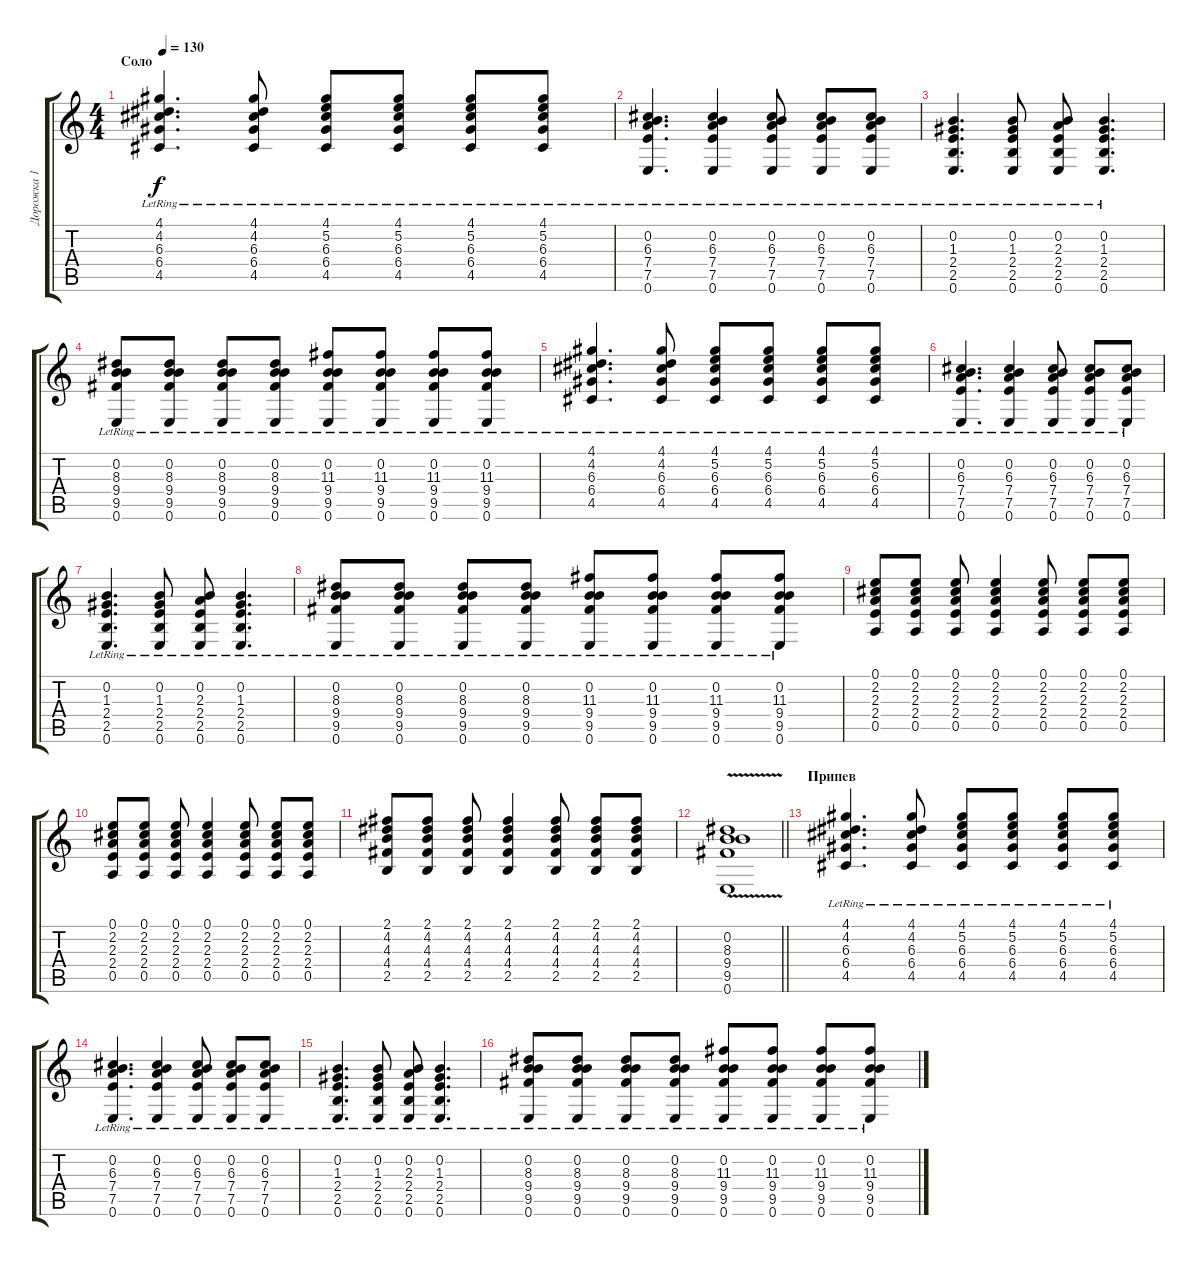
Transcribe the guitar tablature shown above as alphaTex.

\track ("Дорожка 1" "Дорожка 1") {instrument acousticguitarnylon}
\staff {score tabs}
\tuning (E4 B3 G3 D3 A2 E2) {hide}
\ts (4 4)
\section ("" "Соло")
\tempo 130
\clef g2
\ks c
(4.1{lr} 4.2{lr} 6.3{lr} 6.4{lr} 4.5{lr}).4{d dy f} (4.1{lr} 4.2{lr} 6.3{lr} 6.4{lr} 4.5{lr}).8 (4.1{lr} 5.2{lr} 6.3{lr} 6.4{lr} 4.5{lr}).8 (4.1{lr} 5.2{lr} 6.3{lr} 6.4{lr} 4.5{lr}).8 (4.1{lr} 5.2{lr} 6.3{lr} 6.4{lr} 4.5{lr}).8 (4.1{lr} 5.2{lr} 6.3{lr} 6.4{lr} 4.5{lr}).8 |
(0.2{lr} 6.3{lr} 7.4{lr} 7.5{lr} 0.6{lr}).4{d} (0.2{lr} 6.3{lr} 7.4{lr} 7.5{lr} 0.6{lr}).4 (0.2{lr} 6.3{lr} 7.4{lr} 7.5{lr} 0.6{lr}).8 (0.2{lr} 6.3{lr} 7.4{lr} 7.5{lr} 0.6{lr}).8 (0.2{lr} 6.3{lr} 7.4{lr} 7.5{lr} 0.6{lr}).8 |
(0.2{lr} 1.3{lr} 2.4{lr} 2.5{lr} 0.6{lr}).4{d} (0.2{lr} 1.3{lr} 2.4{lr} 2.5{lr} 0.6{lr}).8 (0.2{lr} 2.3{lr} 2.4{lr} 2.5{lr} 0.6{lr}).8 (0.2{lr} 1.3{lr} 2.4{lr} 2.5{lr} 0.6{lr}).4{d} |
(0.2{lr} 8.3{lr} 9.4{lr} 9.5{lr} 0.6{lr}).8 (0.2{lr} 8.3{lr} 9.4{lr} 9.5{lr} 0.6{lr}).8 (0.2{lr} 8.3{lr} 9.4{lr} 9.5{lr} 0.6{lr}).8 (0.2{lr} 8.3{lr} 9.4{lr} 9.5{lr} 0.6{lr}).8 (0.2{lr} 11.3{lr} 9.4{lr} 9.5{lr} 0.6{lr}).8 (0.2{lr} 11.3{lr} 9.4{lr} 9.5{lr} 0.6{lr}).8 (0.2{lr} 11.3{lr} 9.4{lr} 9.5{lr} 0.6{lr}).8 (0.2{lr} 11.3{lr} 9.4{lr} 9.5{lr} 0.6{lr}).8 |
(4.1{lr} 4.2{lr} 6.3{lr} 6.4{lr} 4.5{lr}).4{d} (4.1{lr} 4.2{lr} 6.3{lr} 6.4{lr} 4.5{lr}).8 (4.1{lr} 5.2{lr} 6.3{lr} 6.4{lr} 4.5{lr}).8 (4.1{lr} 5.2{lr} 6.3{lr} 6.4{lr} 4.5{lr}).8 (4.1{lr} 5.2{lr} 6.3{lr} 6.4{lr} 4.5{lr}).8 (4.1{lr} 5.2{lr} 6.3{lr} 6.4{lr} 4.5{lr}).8 |
(0.2{lr} 6.3{lr} 7.4{lr} 7.5{lr} 0.6{lr}).4{d} (0.2{lr} 6.3{lr} 7.4{lr} 7.5{lr} 0.6{lr}).4 (0.2{lr} 6.3{lr} 7.4{lr} 7.5{lr} 0.6{lr}).8 (0.2{lr} 6.3{lr} 7.4{lr} 7.5{lr} 0.6{lr}).8 (0.2{lr} 6.3{lr} 7.4{lr} 7.5{lr} 0.6{lr}).8 |
(0.2{lr} 1.3{lr} 2.4{lr} 2.5{lr} 0.6{lr}).4{d} (0.2{lr} 1.3{lr} 2.4{lr} 2.5{lr} 0.6{lr}).8 (0.2{lr} 2.3{lr} 2.4{lr} 2.5{lr} 0.6{lr}).8 (0.2{lr} 1.3{lr} 2.4{lr} 2.5{lr} 0.6{lr}).4{d} |
(0.2{lr} 8.3{lr} 9.4{lr} 9.5{lr} 0.6{lr}).8 (0.2{lr} 8.3{lr} 9.4{lr} 9.5{lr} 0.6{lr}).8 (0.2{lr} 8.3{lr} 9.4{lr} 9.5{lr} 0.6{lr}).8 (0.2{lr} 8.3{lr} 9.4{lr} 9.5{lr} 0.6{lr}).8 (0.2{lr} 11.3{lr} 9.4{lr} 9.5{lr} 0.6{lr}).8 (0.2{lr} 11.3{lr} 9.4{lr} 9.5{lr} 0.6{lr}).8 (0.2{lr} 11.3{lr} 9.4{lr} 9.5{lr} 0.6{lr}).8 (0.2{lr} 11.3{lr} 9.4{lr} 9.5{lr} 0.6{lr}).8 |
(0.1 2.2 2.3 2.4 0.5).8 (0.1 2.2 2.3 2.4 0.5).8 (0.1 2.2 2.3 2.4 0.5).8 (0.1 2.2 2.3 2.4 0.5).4 (0.1 2.2 2.3 2.4 0.5).8 (0.1 2.2 2.3 2.4 0.5).8 (0.1 2.2 2.3 2.4 0.5).8 |
(0.1 2.2 2.3 2.4 0.5).8 (0.1 2.2 2.3 2.4 0.5).8 (0.1 2.2 2.3 2.4 0.5).8 (0.1 2.2 2.3 2.4 0.5).4 (0.1 2.2 2.3 2.4 0.5).8 (0.1 2.2 2.3 2.4 0.5).8 (0.1 2.2 2.3 2.4 0.5).8 |
(2.1 4.2 4.3 4.4 2.5).8 (2.1 4.2 4.3 4.4 2.5).8 (2.1 4.2 4.3 4.4 2.5).8 (2.1 4.2 4.3 4.4 2.5).4 (2.1 4.2 4.3 4.4 2.5).8 (2.1 4.2 4.3 4.4 2.5).8 (2.1 4.2 4.3 4.4 2.5).8 |
\barLineRight lightlight
(0.2 8.3 9.4 9.5 0.6{v}).1 |
\section ("" "Припев")
(4.1{lr} 4.2{lr} 6.3{lr} 6.4{lr} 4.5{lr}).4{d} (4.1{lr} 4.2{lr} 6.3{lr} 6.4{lr} 4.5{lr}).8 (4.1{lr} 5.2{lr} 6.3{lr} 6.4{lr} 4.5{lr}).8 (4.1{lr} 5.2{lr} 6.3{lr} 6.4{lr} 4.5{lr}).8 (4.1{lr} 5.2{lr} 6.3{lr} 6.4{lr} 4.5{lr}).8 (4.1{lr} 5.2{lr} 6.3{lr} 6.4{lr} 4.5{lr}).8 |
(0.2{lr} 6.3{lr} 7.4{lr} 7.5{lr} 0.6{lr}).4{d} (0.2{lr} 6.3{lr} 7.4{lr} 7.5{lr} 0.6{lr}).4 (0.2{lr} 6.3{lr} 7.4{lr} 7.5{lr} 0.6{lr}).8 (0.2{lr} 6.3{lr} 7.4{lr} 7.5{lr} 0.6{lr}).8 (0.2{lr} 6.3{lr} 7.4{lr} 7.5{lr} 0.6{lr}).8 |
(0.2{lr} 1.3{lr} 2.4{lr} 2.5{lr} 0.6{lr}).4{d} (0.2{lr} 1.3{lr} 2.4{lr} 2.5{lr} 0.6{lr}).8 (0.2{lr} 2.3{lr} 2.4{lr} 2.5{lr} 0.6{lr}).8 (0.2{lr} 1.3{lr} 2.4{lr} 2.5{lr} 0.6{lr}).4{d} |
(0.2{lr} 8.3{lr} 9.4{lr} 9.5{lr} 0.6{lr}).8 (0.2{lr} 8.3{lr} 9.4{lr} 9.5{lr} 0.6{lr}).8 (0.2{lr} 8.3{lr} 9.4{lr} 9.5{lr} 0.6{lr}).8 (0.2{lr} 8.3{lr} 9.4{lr} 9.5{lr} 0.6{lr}).8 (0.2{lr} 11.3{lr} 9.4{lr} 9.5{lr} 0.6{lr}).8 (0.2{lr} 11.3{lr} 9.4{lr} 9.5{lr} 0.6{lr}).8 (0.2{lr} 11.3{lr} 9.4{lr} 9.5{lr} 0.6{lr}).8 (0.2{lr} 11.3{lr} 9.4{lr} 9.5{lr} 0.6{lr}).8
